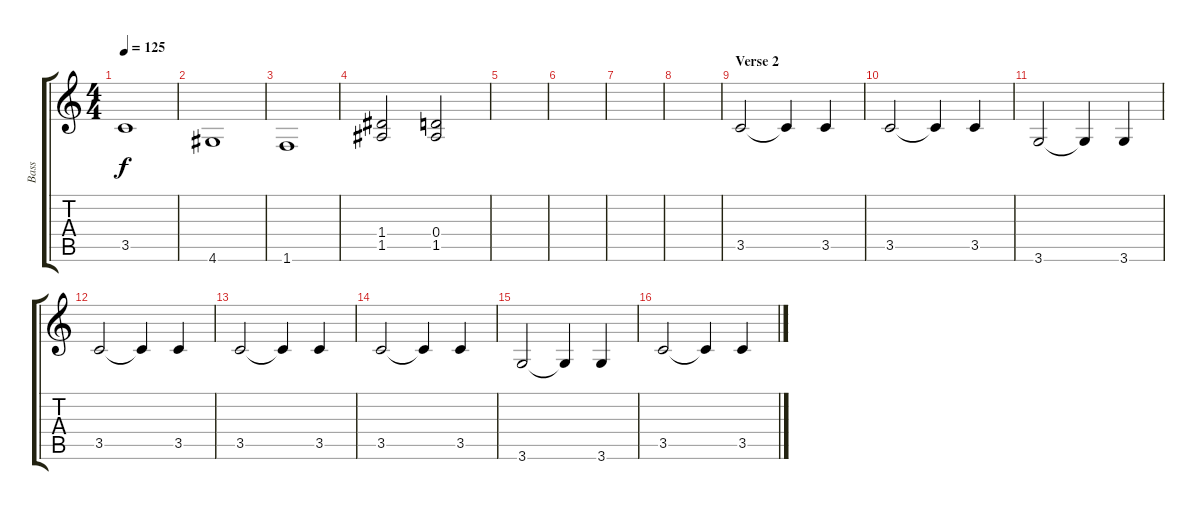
\track ("Bass" "Bass") {instrument electricbassfinger}
\staff {score tabs}
\tuning (E4 B3 G3 D3 A2 E2) {hide}
\ts (4 4)
\tempo 125
\clef g2
\ks c
3.5.1{dy f} |
4.6.1 |
1.6.1 |
(1.4 1.5).2 (0.4 1.5).2 |
|
|
|
|
\section ("" "Verse 2")
3.5.2 3.5{t}.4 3.5.4 |
3.5.2 3.5{t}.4 3.5.4 |
3.6.2 3.6{t}.4 3.6.4 |
3.5.2 3.5{t}.4 3.5.4 |
3.5.2 3.5{t}.4 3.5.4 |
3.5.2 3.5{t}.4 3.5.4 |
3.6.2 3.6{t}.4 3.6.4 |
3.5.2 3.5{t}.4 3.5.4
